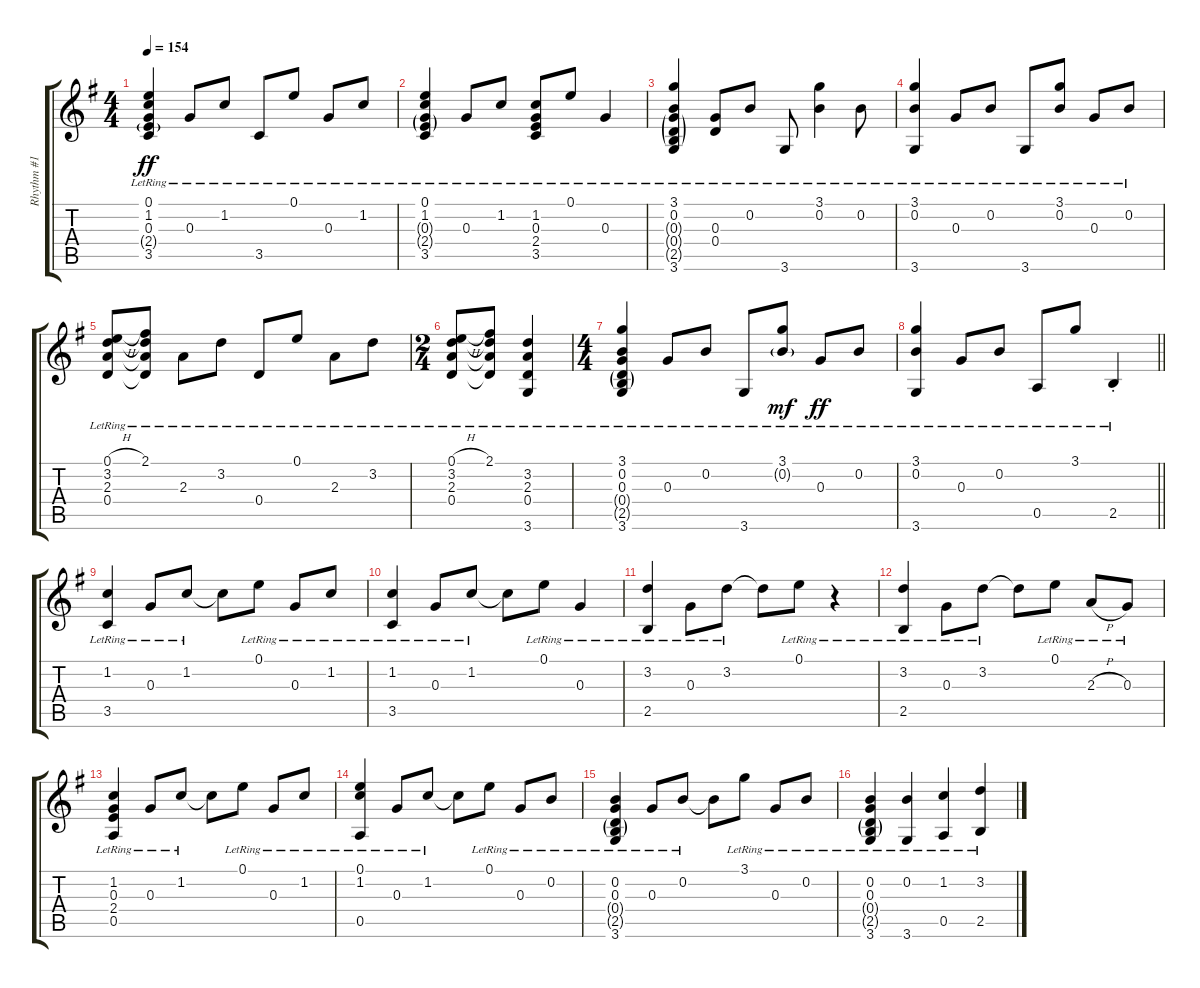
\track ("Rhythm #1" "Rhythm #1") {instrument acousticguitarsteel}
\staff {score tabs}
\tuning (E4 B3 G3 D3 A2 E2) {hide}
\ts (4 4)
\tempo 154
\clef g2
\ks g
(0.1{lr} 1.2{lr} 0.3{lr} 2.4{g lr} 3.5{lr}).4{dy ff} 0.3{lr}.8 1.2{lr}.8 3.5{lr}.8 0.1{lr}.8 0.3{lr}.8 1.2{lr}.8 |
(0.1{lr} 1.2{lr} 0.3{g lr} 2.4{g lr} 3.5{lr}).4 0.3{lr}.8 1.2{lr}.8 (1.2{lr} 0.3{lr} 2.4{lr} 3.5{lr}).8 0.1{lr}.8 0.3{lr}.4 |
(3.1{lr} 0.2{lr} 0.3{g lr} 0.4{g lr} 2.5{g lr} 3.6{lr}).4 (0.3{lr} 0.4{lr}).8 0.2{lr}.8 3.6{lr}.8 (3.1{lr} 0.2{lr}).4 0.2{lr}.8 |
(3.1{lr} 0.2{lr} 3.6{lr}).4 0.3{lr}.8 0.2{lr}.8 3.6{lr}.8 (3.1{lr} 0.2{lr}).8 0.3{lr}.8 0.2{lr}.8 |
(0.1{h lr} 3.2{lr} 2.3{lr} 0.4{lr}).8 (2.1{lr} 3.2{t} 2.3{t} 0.4{t}).8 2.3{lr}.8 3.2{lr}.8 0.4{lr}.8 0.1{lr}.8 2.3{lr}.8 3.2{lr}.8 |
\ts (2 4)
(0.1{h lr} 3.2{lr} 2.3{lr} 0.4{lr}).8 (2.1{lr} 3.2{t} 2.3{t} 0.4{t}).8 (3.2{lr} 2.3{lr} 0.4{lr} 3.6{lr}).4 |
\ts (4 4)
(3.1{lr} 0.2{lr} 0.3{lr} 0.4{g lr} 2.5{g lr} 3.6{lr}).4 0.3{lr}.8 0.2{lr}.8 3.6{lr}.8 (3.1{lr} 0.2{g lr}).8{dy mf} 0.3{lr}.8{dy ff} 0.2{lr}.8 |
\barLineRight lightlight
(3.1{lr} 0.2{lr} 3.6{lr}).4 0.3{lr}.8 0.2{lr}.8 0.5{lr}.8 3.1{lr}.8 2.5{st lr}.4 |
(1.2{lr} 3.5{lr}).4 0.3{lr}.8 1.2{lr}.8 1.2{t}.8 0.1{lr}.8 0.3{lr}.8 1.2{lr}.8 |
(1.2{lr} 3.5{lr}).4 0.3{lr}.8 1.2{lr}.8 1.2{t}.8 0.1{lr}.8 0.3{lr}.4 |
(3.2{lr} 2.5{lr}).4 0.3{lr}.8 3.2{lr}.8 3.2{t}.8 0.1{lr}.8 r.4 |
(3.2{lr} 2.5{lr}).4 0.3{lr}.8 3.2{lr}.8 3.2{t}.8 0.1{lr}.8 2.3{h lr}.8 0.3{lr}.8 |
(1.2{lr} 0.3{lr} 2.4{lr} 0.5{lr}).4 0.3{lr}.8 1.2{lr}.8 1.2{t}.8 0.1{lr}.8 0.3{lr}.8 1.2{lr}.8 |
(0.1{lr} 1.2{lr} 0.5{lr}).4 0.3{lr}.8 1.2{lr}.8 1.2{t}.8 0.1{lr}.8 0.3{lr}.8 0.2{lr}.8 |
(0.2{lr} 0.3{lr} 0.4{g lr} 2.5{g lr} 3.6{lr}).4 0.3{lr}.8 0.2{lr}.8 0.2{t}.8 3.1{lr}.8 0.3{lr}.8 0.2{lr}.8 |
(0.2{lr} 0.3{lr} 0.4{g lr} 2.5{g lr} 3.6{lr}).4 (0.2{lr} 3.6{lr}).4 (1.2{lr} 0.5{lr}).4 (3.2{lr} 2.5{lr}).4
